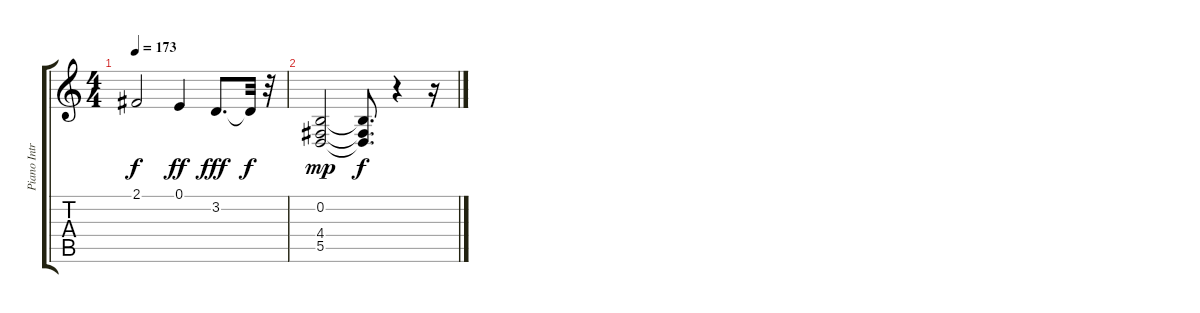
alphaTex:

\track ("Piano Intro and Clean Guitar" "Piano Intr") {instrument acousticgrandpiano}
\staff {score tabs}
\tuning (E4 B3 G3 D3 A2 E2) {hide}
\ts (4 4)
\tempo 173
\clef g2
\ks c
2.1.2{dy f} 0.1.4{dy ff} 3.2.8{d dy fff} 3.2{t}.32{dy f} r.32 |
(0.2 4.4 5.5).2{dy mp} (0.2{t} 4.4{t} 5.5{t}).8{d dy f} r.4 r.16
